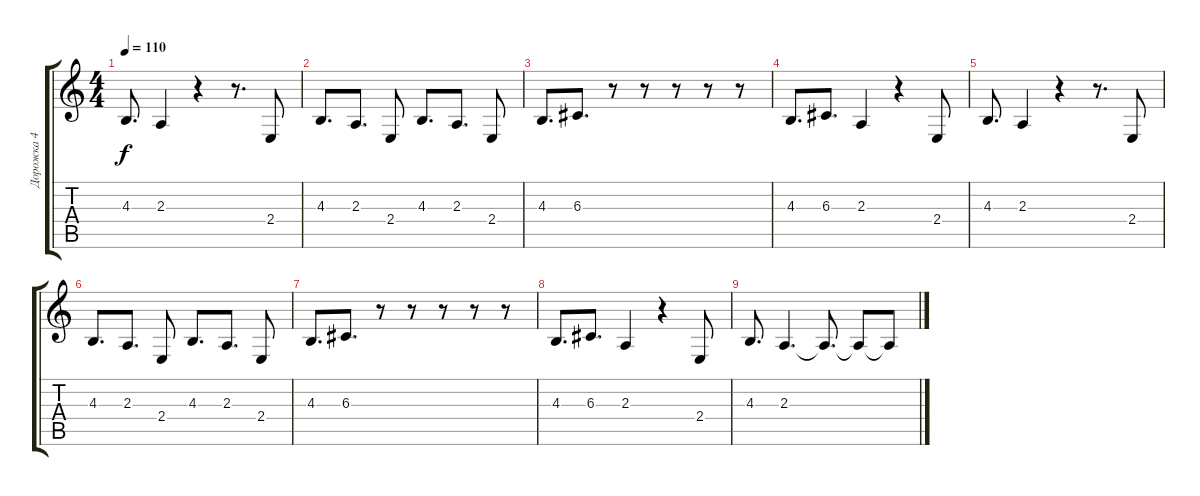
\track ("Дорожка 4" "Дорожка 4") {instrument tenorsax}
\staff {score tabs}
\tuning (E4 B3 G3 D3 A2 E2) {hide}
\ts (4 4)
\tempo 110
\clef g2
\ks c
4.3.8{d dy f} 2.3.4 r.4 r.8{d} 2.4.8 |
4.3.8{d} 2.3.8{d} 2.4.8 4.3.8{d} 2.3.8{d} 2.4.8 |
4.3.8{d} 6.3.8{d} r.8 r.8 r.8 r.8 r.8 |
4.3.8{d} 6.3.8{d} 2.3.4 r.4 2.4.8 |
4.3.8{d} 2.3.4 r.4 r.8{d} 2.4.8 |
4.3.8{d} 2.3.8{d} 2.4.8 4.3.8{d} 2.3.8{d} 2.4.8 |
4.3.8{d} 6.3.8{d} r.8 r.8 r.8 r.8 r.8 |
4.3.8{d} 6.3.8{d} 2.3.4 r.4 2.4.8 |
4.3.8{d} 2.3.4{d} 2.3{t}.8{d} 2.3{t}.8 2.3{t}.8
